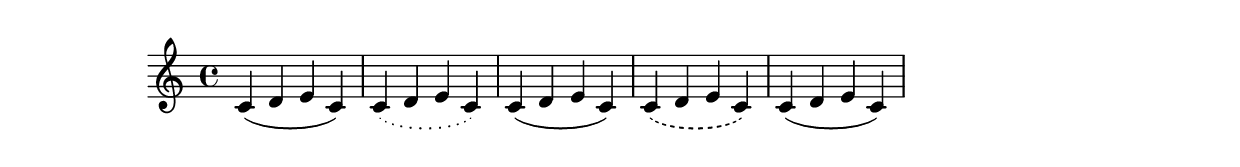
%% DO NOT EDIT this file manually; it was automatically
%% generated from the LilyPond Snippet Repository
%% (http://lsr.di.unimi.it).
%%
%% Make any changes in the LSR itself, or in
%% `Documentation/snippets/new/`, then run
%% `scripts/auxiliar/makelsr.pl`.
%%
%% This file is in the public domain.

\version "2.24.0"

\header {
  lsrtags = "connecting-notes, editorial-annotations, expressive-marks, really-simple"

  texidoc = "
The appearance of slurs may be changed from solid to dotted or dashed.
"

  doctitle = "Changing the appearance of a slur from solid to dotted or dashed"
} % begin verbatim


\relative c' {
  c4( d e c)
  \slurDotted
  c4( d e c)
  \slurSolid
  c4( d e c)
  \slurDashed
  c4( d e c)
  \slurSolid
  c4( d e c)
}
